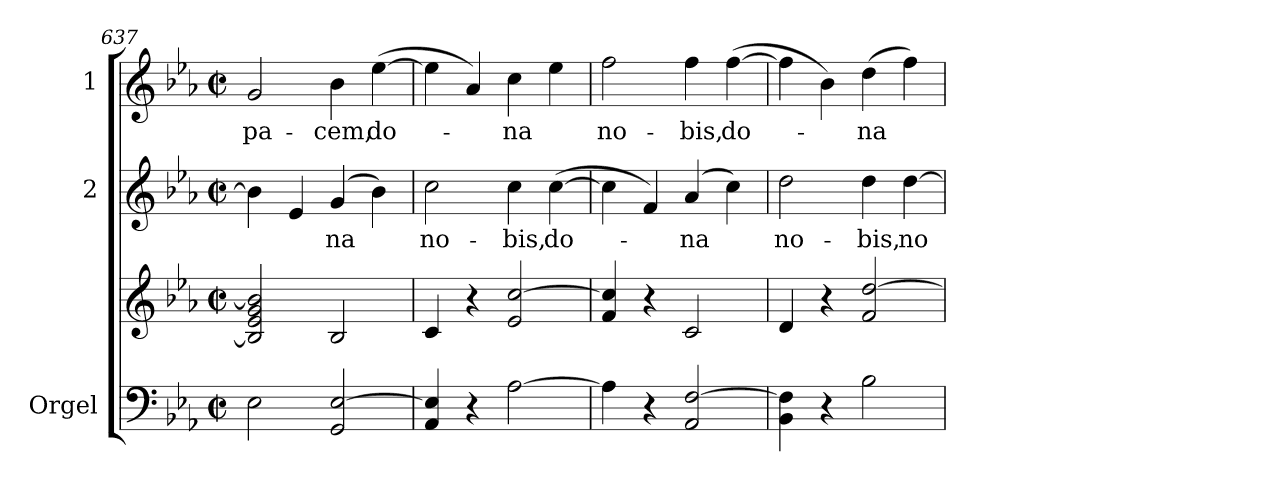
**kern	**kern	**kern	**text	**kern	**text
*part3	*part3	*part2	*part2	*part1	*part1
*staff4	*staff3	*staff2	*staff2	*staff1	*staff1
*I"Orgel	*	*I"2	*	*I"1	*
*I'Org.	*	*	*	*	*
*clefF4	*clefG2	*clefG2	*	*clefG2	*
*k[b-e-a-]	*k[b-e-a-]	*k[b-e-a-]	*	*k[b-e-a-]	*
*E-:	*E-:	*E-:	*	*E-:	*
*M2/2	*M2/2	*M2/2	*	*M2/2	*
*met(c|)	*met(c|)	*met(c|)	*	*met(c|)	*
=637	=637	=637	=637	=637	=637
!	!	!	!	!	!LO:LY:b
2E-\	2B-/] 2e-/ 2g/ 2b-/]	4b-\]	.	2g/	pa-
.	.	4e-/	.	.	.
!	!	!	!LO:LY:b	!	!LO:LY:b
2GG/ [>2E-/	2B-/	(4g/	-na	4b-\	-cem,
!	!	!	!	!	!LO:LY:b
.	.	4b-\)	.	(>[4ee-\	do-
=638	=638	=638	=638	=638	=638
!	!	!	!LO:LY:b	!	!
4AA-/ 4E-/]	4c/	2cc\	no-	4ee-\]	.
4r	4r	.	.	4a-/)	.
!	!	!	!LO:LY:b	!	!LO:LY:b
[2A-\	2e-/ [>2cc/	4cc\	-bis,	4cc\	-na
!	!	!	!LO:LY:b	!	!
.	.	(>[4cc\	do-	4ee-\	.
=639	=639	=639	=639	=639	=639
!	!	!	!	!	!LO:LY:b
4A-\]	4f/ 4cc/]	4cc\]	.	2ff\	no-
4r	4r	4f/)	.	.	.
!	!	!	!LO:LY:b	!	!LO:LY:b
2AA-/ [2F/	2c/	(4a-/	-na	4ff\	-bis,
!	!	!	!	!	!LO:LY:b
.	.	4cc\)	.	(>[4ff\	do-
=640	=640	=640	=640	=640	=640
!	!	!	!LO:LY:b	!	!
4BB-\ 4F\]	4d/	2dd\	no-	4ff\]	.
4r	4r	.	.	4b-\)	.
!	!	!	!LO:LY:b	!	!LO:LY:b
2B-\	2f/ [>2dd/	4dd\	-bis,	(>4dd\	-na
!	!	!	!LO:LY:b	!	!
.	.	[4dd\	no-	4ff\)	.
=	=	=	=	=	=
*-	*-	*-	*-	*-	*-
